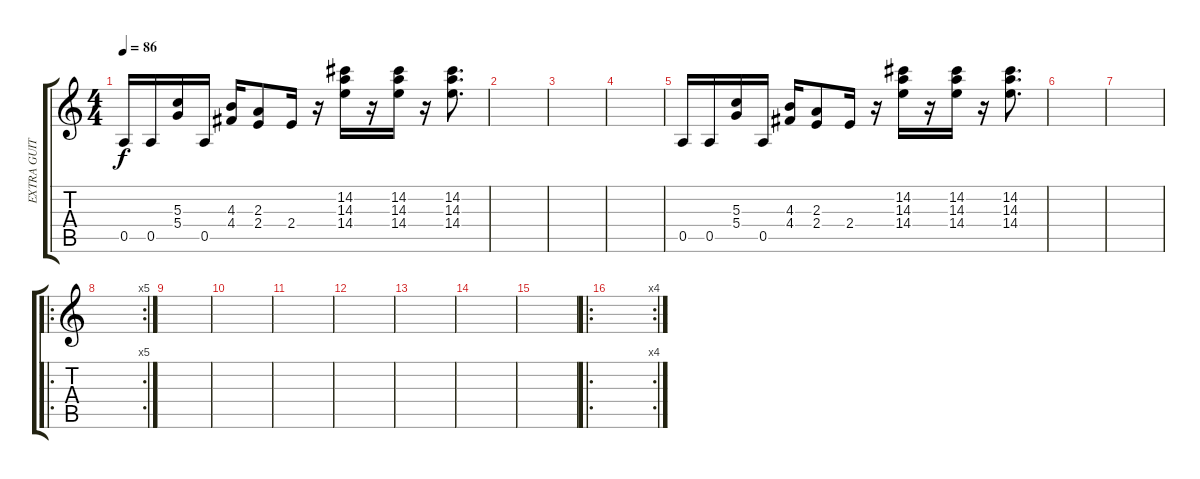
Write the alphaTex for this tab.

\track ("EXTRA GUITAR" "EXTRA GUIT") {instrument electricguitarclean}
\staff {score tabs}
\tuning (E4 B3 G3 D3 A2 E2) {hide}
\ts (4 4)
\tempo 86
\clef g2
\ks c
0.5.16{dy f} 0.5.16 (5.3 5.4).16 0.5.16 (4.3 4.4).16 (2.3 2.4).8 2.4.16 r.16 (14.2 14.3 14.4).16 r.16 (14.2 14.3 14.4).16 r.16 (14.2 14.3 14.4).8{d} |
|
|
|
0.5.16 0.5.16 (5.3 5.4).16 0.5.16 (4.3 4.4).16 (2.3 2.4).8 2.4.16 r.16 (14.2 14.3 14.4).16 r.16 (14.2 14.3 14.4).16 r.16 (14.2 14.3 14.4).8{d} |
|
|
\ro
\rc 5
|
|
|
|
|
|
|
|
\ro
\rc 4
